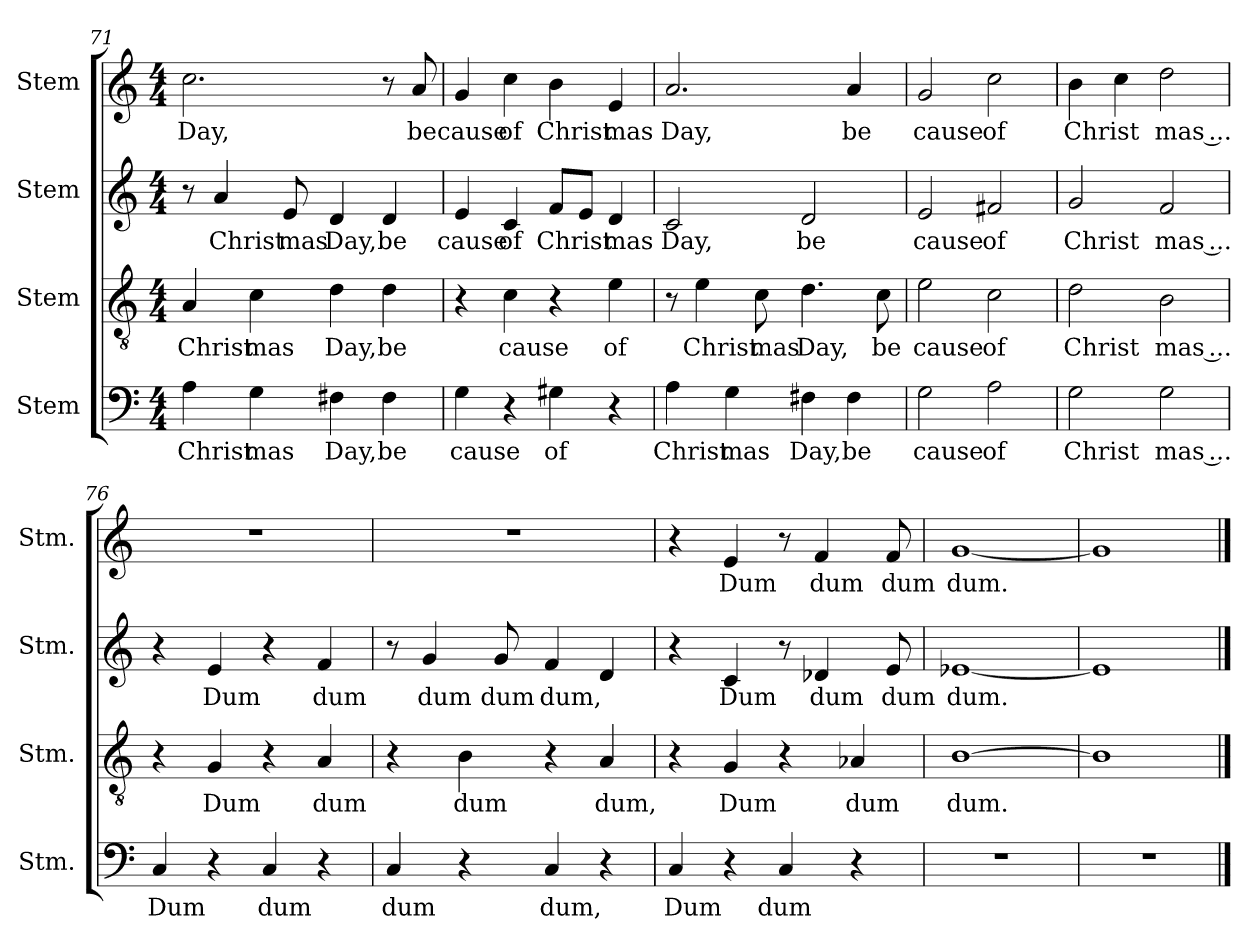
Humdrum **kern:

**kern	**text	**kern	**text	**kern	**text	**kern	**text
*part4	*part4	*part3	*part3	*part2	*part2	*part1	*part1
*staff4	*staff4	*staff3	*staff3	*staff2	*staff2	*staff1	*staff1
*I"Stem	*	*I"Stem	*	*I"Stem	*	*I"Stem	*
*I'Stm.	*	*I'Stm.	*	*I'Stm.	*	*I'Stm.	*
*clefF4	*	*clefGv2	*	*clefG2	*	*clefG2	*
*k[]	*	*k[]	*	*k[]	*	*k[]	*
*M4/4	*	*M4/4	*	*M4/4	*	*M4/4	*
=71	=71	=71	=71	=71	=71	=71	=71
!	!LO:LY:b	!	!LO:LY:b	!	!	!	!LO:LY:b
4A\	Christ	4A/	Christ	8r	.	2.cc\	Day,
!	!	!	!	!	!LO:LY:b	!	!
.	.	.	.	4a/	Christ	.	.
!	!LO:LY:b	!	!LO:LY:b	!	!	!	!
4G\	mas	4c\	mas	.	.	.	.
!	!	!	!	!	!LO:LY:b	!	!
.	.	.	.	8e/	mas	.	.
!	!LO:LY:b	!	!LO:LY:b	!	!LO:LY:b	!	!
4F#X\	Day,	4d\	Day,	4d/	Day,	.	.
!	!LO:LY:b	!	!LO:LY:b	!	!LO:LY:b	!	!
4F#\	be	4d\	be	4d/	be	8r	.
!	!	!	!	!	!	!	!LO:LY:b
.	.	.	.	.	.	8a/	be
=72	=72	=72	=72	=72	=72	=72	=72
!	!LO:LY:b	!	!	!	!LO:LY:b	!	!LO:LY:b
4G\	cause	4r	.	4e/	cause	4g/	cause
!	!	!	!LO:LY:b	!	!LO:LY:b	!	!LO:LY:b
4r	.	4c\	cause	4c/	of	4cc\	of
!	!LO:LY:b	!	!	!	!LO:LY:b	!	!LO:LY:b
4G#X\	of	4r	.	8f/L	Christ	4b\	Christ
.	.	.	.	8e/J	.	.	.
!	!	!	!LO:LY:b	!	!LO:LY:b	!	!LO:LY:b
4r	.	4e\	of	4d/	mas	4e/	mas
!!LO:PB:g=z
=73	=73	=73	=73	=73	=73	=73	=73
!	!LO:LY:b	!	!	!	!LO:LY:b	!	!LO:LY:b
4A\	Christ	8r	.	2c/	Day,	2.a/	Day,
!	!	!	!LO:LY:b	!	!	!	!
.	.	4e\	Christ	.	.	.	.
!	!LO:LY:b	!	!	!	!	!	!
4G\	mas	.	.	.	.	.	.
!	!	!	!LO:LY:b	!	!	!	!
.	.	8c\	mas	.	.	.	.
!	!LO:LY:b	!	!LO:LY:b	!	!LO:LY:b	!	!
4F#X\	Day,	4.d\	Day,	2d/	be	.	.
!	!LO:LY:b	!	!	!	!	!	!LO:LY:b
4F#\	be	.	.	.	.	4a/	be
!	!	!	!LO:LY:b	!	!	!	!
.	.	8c\	be	.	.	.	.
=74	=74	=74	=74	=74	=74	=74	=74
!	!LO:LY:b	!	!LO:LY:b	!	!LO:LY:b	!	!LO:LY:b
2G\	cause	2e\	cause	2e/	cause	2g/	cause
!	!LO:LY:b	!	!LO:LY:b	!	!LO:LY:b	!	!LO:LY:b
2A\	of	2c\	of	2f#X/	of	2cc\	of
=75	=75	=75	=75	=75	=75	=75	=75
!	!LO:LY:b	!	!LO:LY:b	!	!LO:LY:b	!	!LO:LY:b
2G\	Christ	2d\	Christ	2g/	Christ	4b\	Christ
.	.	.	.	.	.	4cc\	.
!	!LO:LY:b	!	!LO:LY:b	!	!LO:LY:b	!	!LO:LY:b
2G\	mas ...	2B\	mas ...	2f/	mas ...	2dd\	mas ...
=76	=76	=76	=76	=76	=76	=76	=76
!	!LO:LY:b	!	!	!	!	!	!
4C/	Dum	4r	.	4r	.	1r	.
!	!	!	!LO:LY:b	!	!LO:LY:b	!	!
4r	.	4G/	Dum	4e/	Dum	.	.
!	!LO:LY:b	!	!	!	!	!	!
4C/	dum	4r	.	4r	.	.	.
!	!	!	!LO:LY:b	!	!LO:LY:b	!	!
4r	.	4A/	dum	4f/	dum	.	.
!!LO:LB:g=z
=77	=77	=77	=77	=77	=77	=77	=77
!	!LO:LY:b	!	!	!	!	!	!
4C/	dum	4r	.	8r	.	1r	.
!	!	!	!	!	!LO:LY:b	!	!
.	.	.	.	4g/	dum	.	.
!	!	!	!LO:LY:b	!	!	!	!
4r	.	4B\	dum	.	.	.	.
!	!	!	!	!	!LO:LY:b	!	!
.	.	.	.	8g/	dum	.	.
!	!LO:LY:b	!	!	!	!LO:LY:b	!	!
4C/	dum,	4r	.	4f/	dum,	.	.
!	!	!	!LO:LY:b	!	!	!	!
4r	.	4A/	dum,	4d/	.	.	.
=78	=78	=78	=78	=78	=78	=78	=78
!	!LO:LY:b	!	!	!	!	!	!
4C/	Dum	4r	.	4r	.	4r	.
!	!	!	!LO:LY:b	!	!LO:LY:b	!	!LO:LY:b
4r	.	4G/	Dum	4c/	Dum	4e/	Dum
!	!LO:LY:b	!	!	!	!	!	!
4C/	dum	4r	.	8r	.	8r	.
!	!	!	!	!	!LO:LY:b	!	!LO:LY:b
.	.	.	.	4d-X/	dum	4f/	dum
!	!	!	!LO:LY:b	!	!	!	!
4r	.	4A-X/	dum	.	.	.	.
!	!	!	!	!	!LO:LY:b	!	!LO:LY:b
.	.	.	.	8e/	dum	8f/	dum
=79	=79	=79	=79	=79	=79	=79	=79
!	!	!	!LO:LY:b	!	!LO:LY:b	!	!LO:LY:b
1rF	.	[1B	dum.	[1e-X	dum.	[1g	dum.
=80	=80	=80	=80	=80	=80	=80	=80
1r	.	1B]	.	1e-]	.	1g]	.
==	==	==	==	==	==	==	==
*-	*-	*-	*-	*-	*-	*-	*-
